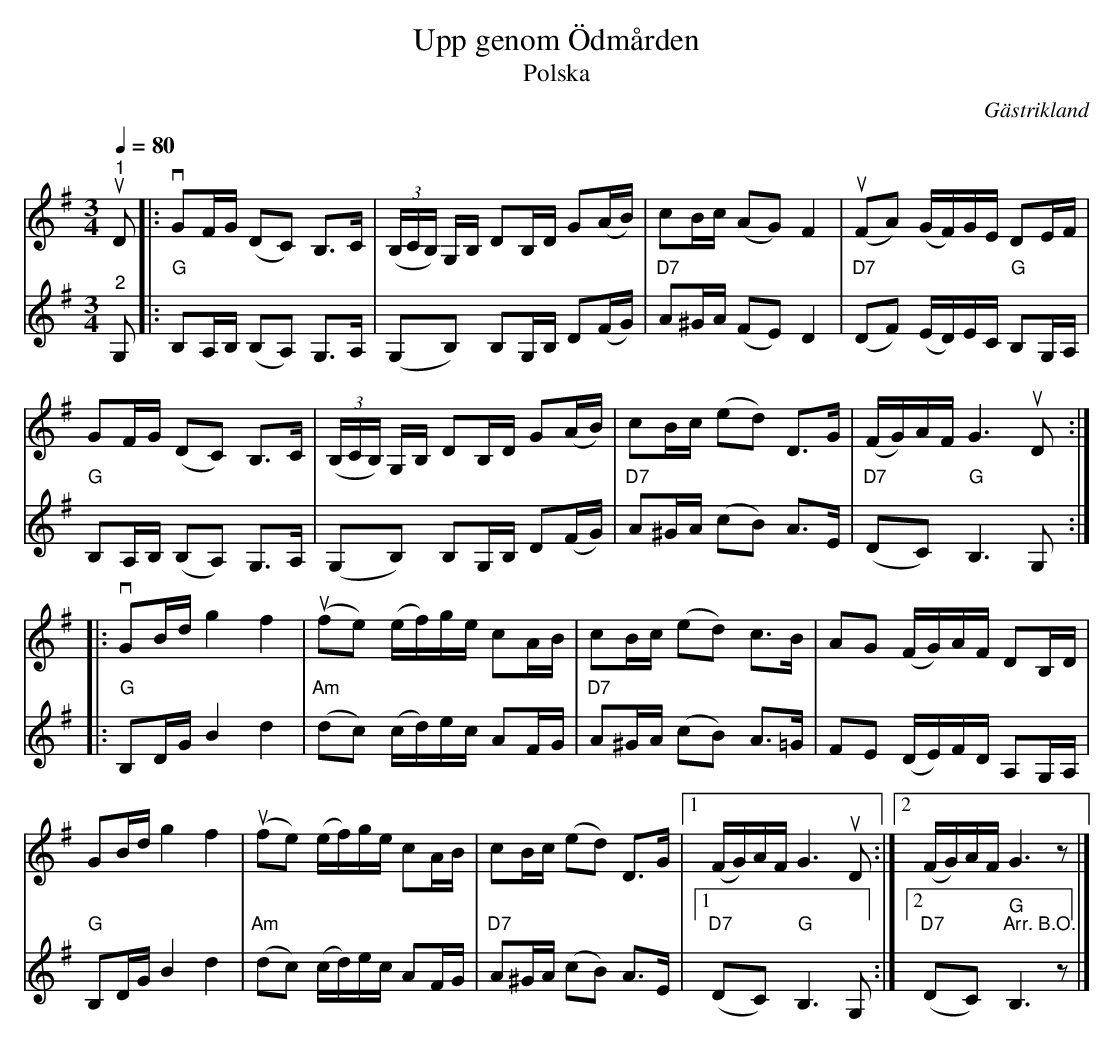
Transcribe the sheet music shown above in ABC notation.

X:1
T:Upp genom Ödmården
T:Polska
O:Gästrikland
L:1/16
Q:1/4=80
M:3/4
K:G
V:1
"^1"u D2 |:v G2FG (D2C2) B,2>C2 | (3(B,CB,) G,B, D2B,D G2(AB) | c2Bc (A2G2) F4 |u (F2A2) (GF)GE D2EF |
G2FG (D2C2) B,2>C2 | (3(B,CB,) G,B, D2B,D G2(AB) | c2Bc (e2d2) D2>G2 | (FG)AF G6u D2 ::
v G2Bd g4 f4 |u (f2e2) (ef)ge c2AB | c2Bc (e2d2) c2>B2 | A2G2 (FG)AF D2B,D |
G2Bd g4 f4 |u (f2e2) (ef)ge c2AB | c2Bc (e2d2) D2>G2 |1 (FG)AF G6u D2 :|2 (FG)AF G6 z2 |]
V:2
"^2" G,2 |:"G" B,2A,B, (B,2A,2) G,2>A,2 | (G,2B,2) B,2G,B, D2(FG) | "D7" A2^GA (F2E2) D4 | "D7" (D2F2) (ED)EC"G" B,2G,A, |
"G" B,2A,B, (B,2A,2) G,2>A,2 | (G,2B,2) B,2G,B, D2(FG) | "D7" A2^GA (c2B2) A2>E2 |"D7" (D2C2)"G" B,6 G,2 ::
"G" B,2DG B4 d4 |"Am" (d2c2) (cd)ec A2FG | "D7" A2^GA (c2B2) A2>=G2 | F2E2 (DE)FD A,2G,A, |
"G" B,2DG B4 d4 |"Am" (d2c2) (cd)ec A2FG | "D7" A2^GA (c2B2) A2>E2 |1"D7" (D2C2)"G" B,6 G,2 :|2"D7" (D2C2)"G""^Arr. B.O." B,6 z2 |]
